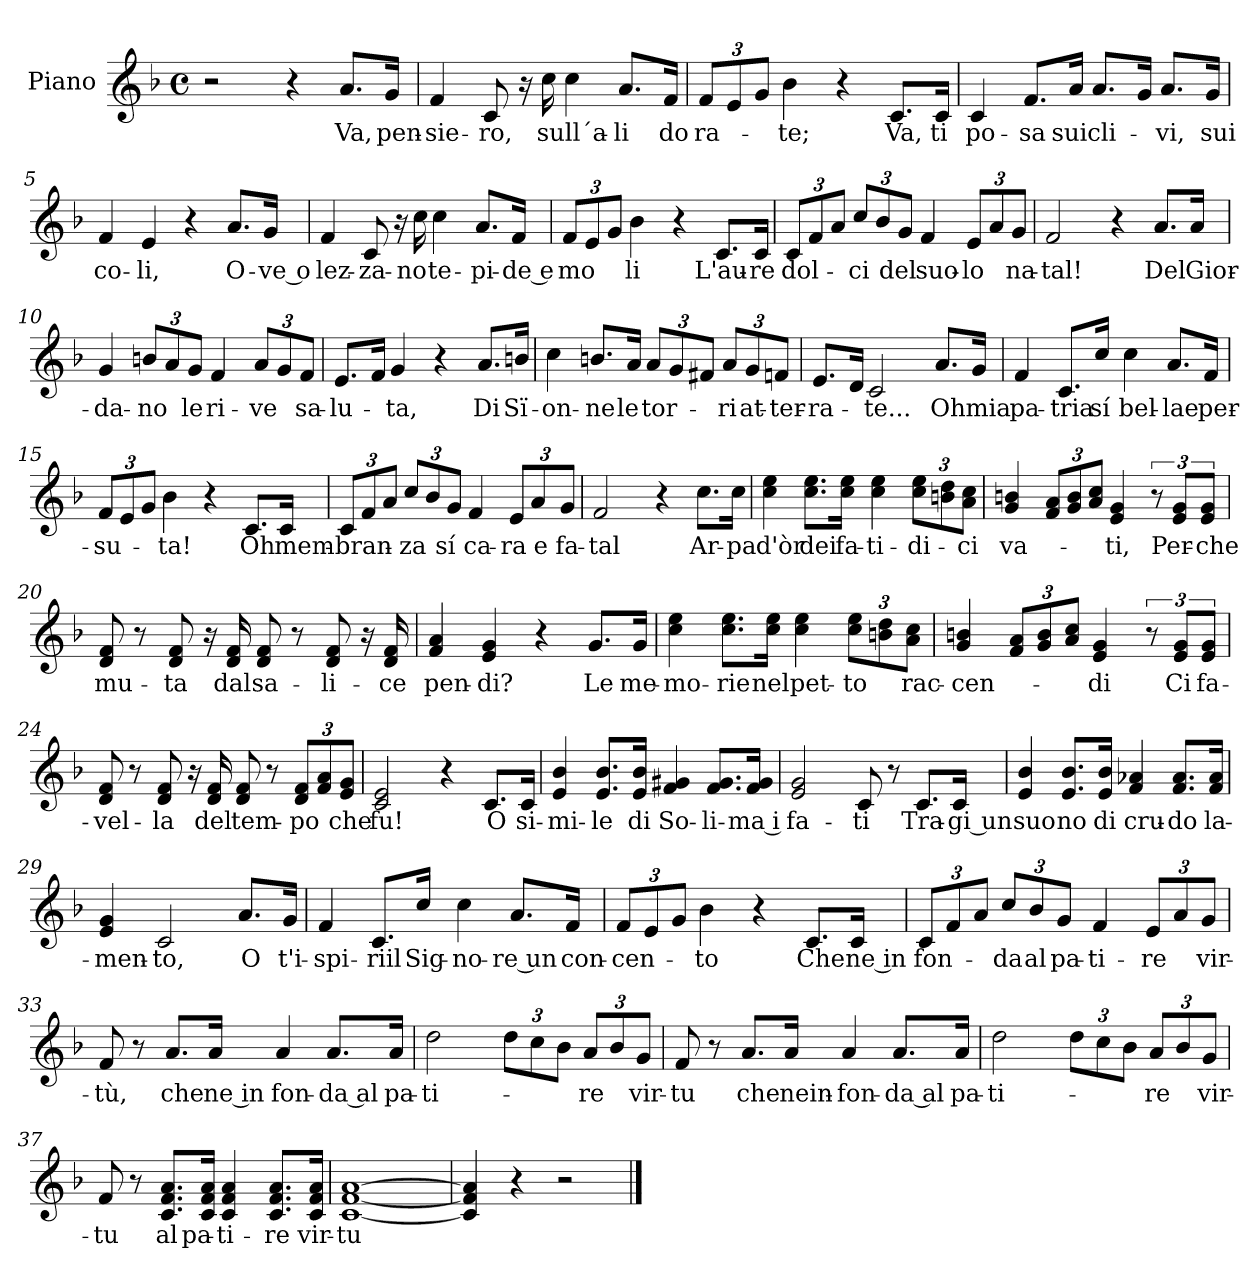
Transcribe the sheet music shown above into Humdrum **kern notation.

**kern	**text
*part1	*part1
*staff1	*staff1
*I"Piano	*
*I'Pno.	*
*clefG2	*
*k[b-]	*
*M4/4	*
*met(c)	*
=1	=1
2r	.
4r	.
!	!LO:LY:b
8.a/L	Va,
!	!LO:LY:b
16g/Jk	pen-
=2	=2
!	!LO:LY:b
4f/	-sie-
!	!LO:LY:b
8c/	-ro,
16r	.
!	!LO:LY:b
16cc\	sull´a-
4cc\	.
!	!LO:LY:b
8.a/L	-li
!	!LO:LY:b
16f/Jk	do
=3	=3
*Xbrackettup	*
!	!LO:LY:b
12f/L	ra-
12e/	.
12g/J	.
!	!LO:LY:b
4b-\	-te;
4r	.
!	!LO:LY:b
8.c/L	Va,
!	!LO:LY:b
16c/Jk	ti
=4	=4
!	!LO:LY:b
4c/	po-
!	!LO:LY:b
8.f/L	-sa
!	!LO:LY:b
16a/Jk	sui
!	!LO:LY:b
8.a/L	cli-
16g/Jk	.
!	!LO:LY:b
8.a/L	-vi,
!	!LO:LY:b
16g/Jk	sui
=5	=5
!	!LO:LY:b
4f/	co-
!	!LO:LY:b
4e/	-li,
4r	.
!	!LO:LY:b
8.a/L	O-
!	!LO:LY:b
16g/Jk	ve o
!!LO:LB:g=z
=6	=6
!	!LO:LY:b
4f/	-lez-
!	!LO:LY:b
8c/	-za-
16r	.
!	!LO:LY:b
16cc\	-no
!	!LO:LY:b
4cc\	te-
!	!LO:LY:b
8.a/L	-pi-
!	!LO:LY:b
16f/Jk	de e
=7	=7
!	!LO:LY:b
12f/L	mo
12e/	.
12g/J	.
!	!LO:LY:b
4b-\	li
4r	.
!	!LO:LY:b
8.c/L	L'au-
!	!LO:LY:b
16c/Jk	-re
=8	=8
!	!LO:LY:b
12c/L	dol-
12f/	.
12a/J	.
!	!LO:LY:b
12cc/L	-ci
12b-/	.
!	!LO:LY:b
12g/J	del
!	!LO:LY:b
4f/	suo-
!	!LO:LY:b
12e/L	-lo
12a/	.
!	!LO:LY:b
12g/J	na-
=9	=9
!	!LO:LY:b
2f/	-tal!
4r	.
!	!LO:LY:b
8.a/L	Del
!	!LO:LY:b
16a/Jk	Gior-
=10	=10
!	!LO:LY:b
4g/	-da-
!	!LO:LY:b
12bn/L	-no
12a/	.
!	!LO:LY:b
12g/J	le
!	!LO:LY:b
4f/	ri-
!	!LO:LY:b
12a/L	-ve
12g/	.
!	!LO:LY:b
12f/J	sa-
!!LO:LB:g=z
=11	=11
!	!LO:LY:b
8.e/L	-lu-
16f/Jk	.
!	!LO:LY:b
4g/	-ta,
4r	.
!	!LO:LY:b
8.a/L	Di
!	!LO:LY:b
16bn/Jk	Sï-
=12	=12
!	!LO:LY:b
4cc\	-on-
!	!LO:LY:b
8.bn/L	-ne
!	!LO:LY:b
16a/Jk	le
!	!LO:LY:b
12a/L	tor-
12g/	.
12f#X/J	.
!	!LO:LY:b
12a/L	-ri
!	!LO:LY:b
12g/	at-
!	!LO:LY:b
12fn/J	-ter-
=13	=13
!	!LO:LY:b
8.e/L	-ra-
16d/Jk	.
!	!LO:LY:b
2c/	-te...
!	!LO:LY:b
8.a/L	Oh
!	!LO:LY:b
16g/Jk	mia
=14	=14
!	!LO:LY:b
4f/	pa-
!	!LO:LY:b
8.c/L	-tria
!	!LO:LY:b
16cc/Jk	sí
!	!LO:LY:b
4cc\	bel-
!	!LO:LY:b
8.a/L	-lae
!	!LO:LY:b
16f/Jk	per-
=15	=15
!	!LO:LY:b
12f/L	-su-
12e/	.
12g/J	.
!	!LO:LY:b
4b-\	-ta!
4r	.
!	!LO:LY:b
8.c/L	Oh
!	!LO:LY:b
16c/Jk	mem-
!!LO:LB:g=z
=16	=16
!	!LO:LY:b
12c/L	-bran-
12f/	.
12a/J	.
!	!LO:LY:b
12cc/L	-za
12b-/	.
!	!LO:LY:b
12g/J	sí
!	!LO:LY:b
4f/	ca-
!	!LO:LY:b
12e/L	-ra
!	!LO:LY:b
12a/	e
!	!LO:LY:b
12g/J	fa-
=17	=17
!	!LO:LY:b
2f/	-tal
4r	.
!	!LO:LY:b
8.cc\L	Ar-
!	!LO:LY:b
16cc\Jk	-pa
!!LO:LB:g=z
=18	=18
!	!LO:LY:b
4cc\ 4ee\	d'òr
!	!LO:LY:b
8.cc\ 8.ee\L	dei
!	!LO:LY:b
16cc\ 16ee\Jk	fa-
!	!LO:LY:b
4cc\ 4ee\	-ti-
!	!LO:LY:b
12cc\ 12ee\L	-di-
12bn\ 12dd\	.
!	!LO:LY:b
12a\ 12cc\J	-ci
=19	=19
!	!LO:LY:b
4g/ 4bn/	va-
12f/ 12a/L	.
12g/ 12b/	.
12a/ 12cc/J	.
!	!LO:LY:b
4e/ 4g/	-ti,
*brackettup	*
12r	.
!	!LO:LY:b
12e/ 12g/L	Per-
!	!LO:LY:b
12e/ 12g/J	-che
=20	=20
!	!LO:LY:b
8d/ 8f/	mu-
8r	.
!	!LO:LY:b
8d/ 8f/	-ta
16r	.
!	!LO:LY:b
16d/ 16f/	dal
!	!LO:LY:b
8d/ 8f/	sa-
8r	.
!	!LO:LY:b
8d/ 8f/	-li-
16r	.
!	!LO:LY:b
16d/ 16f/	-ce
=21	=21
!	!LO:LY:b
4f/ 4a/	pen-
!	!LO:LY:b
4e/ 4g/	-di?
4r	.
!	!LO:LY:b
8.g/L	Le
!	!LO:LY:b
16g/Jk	me-
!!LO:LB:g=z
=22	=22
!	!LO:LY:b
4cc\ 4ee\	-mo-
!	!LO:LY:b
8.cc\ 8.ee\L	-rie
!	!LO:LY:b
16cc\ 16ee\Jk	nel
!	!LO:LY:b
4cc\ 4ee\	pet-
*Xbrackettup	*
!	!LO:LY:b
12cc\ 12ee\L	-to
12bn\ 12dd\	.
!	!LO:LY:b
12a\ 12cc\J	rac-
=23	=23
!	!LO:LY:b
4g/ 4bn/	-cen-
12f/ 12a/L	.
12g/ 12b/	.
12a/ 12cc/J	.
!	!LO:LY:b
4e/ 4g/	-di
*brackettup	*
12r	.
!	!LO:LY:b
12e/ 12g/L	Ci
!	!LO:LY:b
12e/ 12g/J	fa-
=24	=24
!	!LO:LY:b
8d/ 8f/	-vel-
8r	.
!	!LO:LY:b
8d/ 8f/	-la
16r	.
!	!LO:LY:b
16d/ 16f/	del
!	!LO:LY:b
8d/ 8f/	tem-
8r	.
*Xbrackettup	*
!	!LO:LY:b
12d/ 12f/L	-po
12f/ 12a/	.
!	!LO:LY:b
12e/ 12g/J	che
=25	=25
!	!LO:LY:b
2c/ 2e/	fu!
4r	.
!	!LO:LY:b
8.c/L	O
!	!LO:LY:b
16c/Jk	si-
=26	=26
!	!LO:LY:b
4e/ 4b-/	-mi-
!	!LO:LY:b
8.e/ 8.b-/L	-le
!	!LO:LY:b
16e/ 16b-/Jk	di
!	!LO:LY:b
4f/ 4g#X/	So-
!	!LO:LY:b
8.f/ 8.g#/L	-li-
!	!LO:LY:b
16f/ 16g#/Jk	ma i
!!LO:LB:g=z
=27	=27
!	!LO:LY:b
2e/ 2g/	fa-
!	!LO:LY:b
8c/	-ti
8r	.
!	!LO:LY:b
8.c/L	Tra-
!	!LO:LY:b
16c/Jk	gi un
=28	=28
!	!LO:LY:b
4e/ 4b-/	suo
!	!LO:LY:b
8.e/ 8.b-/L	no
!	!LO:LY:b
16e/ 16b-/Jk	di
!	!LO:LY:b
4f/ 4a-X/	cru-
!	!LO:LY:b
8.f/ 8.a-/L	-do
!	!LO:LY:b
16f/ 16a-/Jk	la-
=29	=29
!	!LO:LY:b
4e/ 4g/	-men-
!	!LO:LY:b
2c/	-to,
!	!LO:LY:b
8.a/L	O
!	!LO:LY:b
16g/Jk	t'i-
=30	=30
!	!LO:LY:b
4f/	-spi-
!	!LO:LY:b
8.c/L	-riil
!	!LO:LY:b
16cc/Jk	Sig-
!	!LO:LY:b
4cc\	-no-
!	!LO:LY:b
8.a/L	re un
!	!LO:LY:b
16f/Jk	con-
=31	=31
!	!LO:LY:b
12f/L	-cen-
12e/	.
12g/J	.
!	!LO:LY:b
4b-\	-to
4r	.
!	!LO:LY:b
8.c/L	Che
!	!LO:LY:b
16c/Jk	ne in
!!LO:LB:g=z
=32	=32
!	!LO:LY:b
12c/L	fon-
12f/	.
12a/J	.
!	!LO:LY:b
12cc/L	-da
!	!LO:LY:b
12b-/	al
!	!LO:LY:b
12g/J	pa-
!	!LO:LY:b
4f/	-ti-
!	!LO:LY:b
12e/L	-re
12a/	.
!	!LO:LY:b
12g/J	vir-
=33	=33
!	!LO:LY:b
8f/	-tù,
8r	.
!	!LO:LY:b
8.a/L	che
!	!LO:LY:b
16a/Jk	ne in
!	!LO:LY:b
4a/	-fon-
!	!LO:LY:b
8.a/L	da al
!	!LO:LY:b
16a/Jk	pa-
=34	=34
!	!LO:LY:b
2dd\	-ti-
12dd\L	.
12cc\	.
12b-\J	.
!	!LO:LY:b
12a/L	-re
12b-/	.
!	!LO:LY:b
12g/J	vir-
=35	=35
!	!LO:LY:b
8f/	-tu
8r	.
!	!LO:LY:b
8.a/L	che
!	!LO:LY:b
16a/Jk	nein-
!	!LO:LY:b
4a/	-fon-
!	!LO:LY:b
8.a/L	da al
!	!LO:LY:b
16a/Jk	pa-
!!LO:LB:g=z
=36	=36
!	!LO:LY:b
2dd\	-ti-
12dd\L	.
12cc\	.
12b-\J	.
!	!LO:LY:b
12a/L	re
12b-/	.
!	!LO:LY:b
12g/J	vir-
=37	=37
!	!LO:LY:b
8f/	-tu
8r	.
!	!LO:LY:b
8.c/ 8.f/ 8.a/L	al
!	!LO:LY:b
16c/ 16f/ 16a/Jk	pa-
!	!LO:LY:b
4c/ 4f/ 4a/	-ti-
!	!LO:LY:b
8.c/ 8.f/ 8.a/L	-re
!	!LO:LY:b
16c/ 16f/ 16a/Jk	vir-
=38	=38
!	!LO:LY:b
[1c [1f [1a	-tu
=39	=39
4c/] 4f/] 4a/]	.
4r	.
2r	.
==	==
*-	*-
